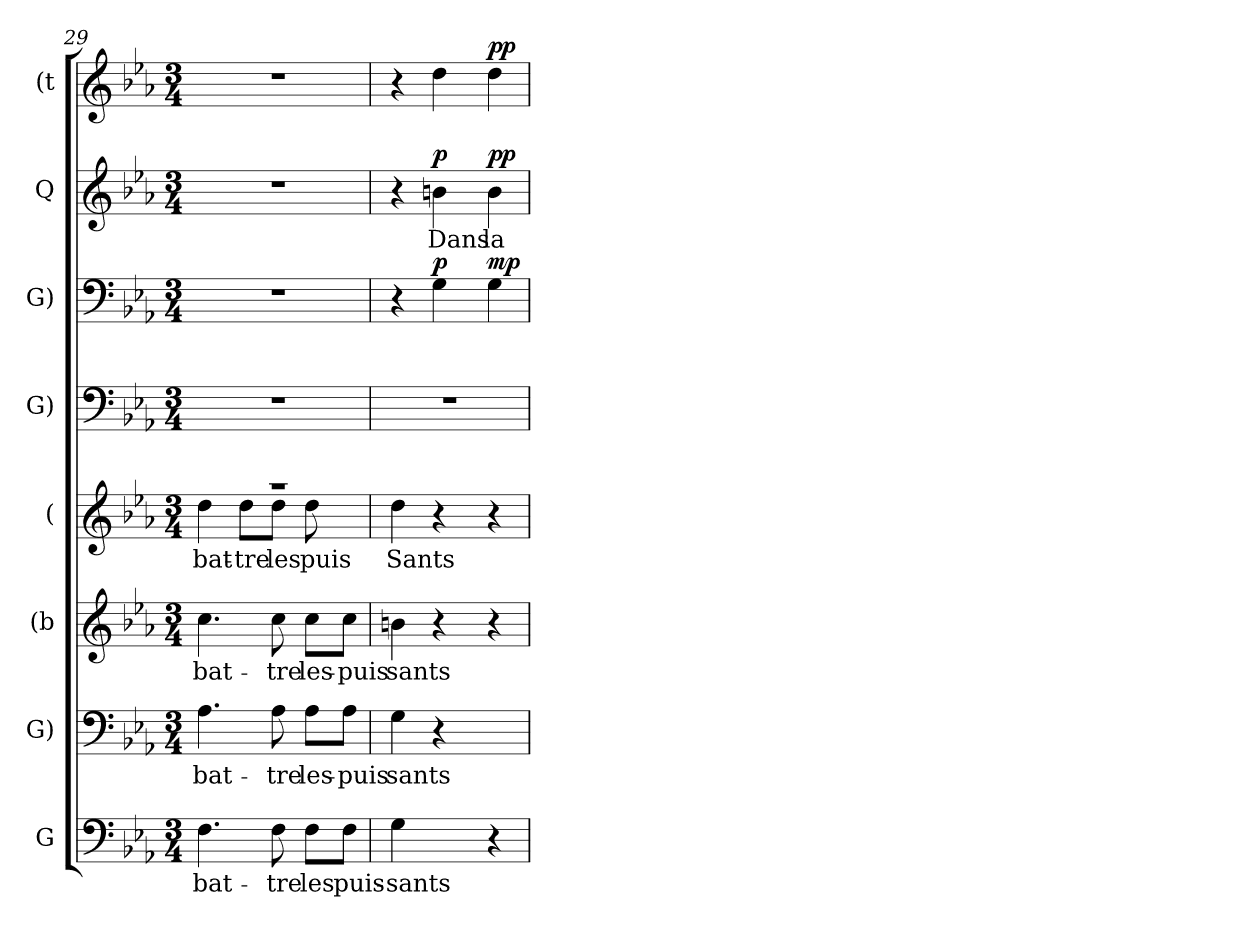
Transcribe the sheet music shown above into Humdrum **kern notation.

**kern	**text	**kern	**text	**kern	**text	**kern	**text	**kern	**kern	**dynam	**kern	**text	**dynam	**kern	**dynam
*part8	*part8	*part7	*part7	*part6	*part6	*part5	*part5	*part4	*part3	*part3	*part2	*part2	*part2	*part1	*part1
*staff8	*staff8	*staff7	*staff7	*staff6	*staff6	*staff5	*staff5	*staff4	*staff3	*staff3	*staff2	*staff2	*staff2	*staff1	*staff1
*I"G	*	*I"G)	*	*I"(b	*	*I"(	*	*I"G)	*I"G)	*	*I"Q	*	*	*I"(t	*
*clefF4	*	*clefF4	*	*clefG2	*	*clefG2	*	*clefF4	*clefF4	*	*clefG2	*	*	*clefG2	*
*k[b-e-a-]	*	*k[b-e-a-]	*	*k[b-e-a-]	*	*k[b-e-a-]	*	*k[b-e-a-]	*k[b-e-a-]	*	*k[b-e-a-]	*	*	*k[b-e-a-]	*
*M3/4	*	*M3/4	*	*M3/4	*	*M3/4	*	*M3/4	*M3/4	*	*M3/4	*	*	*M3/4	*
=29	=29	=29	=29	=29	=29	=29	=29	=29	=29	=29	=29	=29	=29	=29	=29
*	*	*	*	*	*	*^	*	*	*	*	*	*	*	*	*
4.Fi\	bat-	4.A-i\	bat-	4.cci\	bat-	2.r	4ddj\	bat-	2.r	2.r	.	2.r	.	.	2.r	.
.	.	.	.	.	.	.	8ddj\L	tre	.	.	.	.	.	.	.	.
8Fi\	tre	8A-i\	tre	8cci\	tre	.	8ddj\J	les	.	.	.	.	.	.	.	.
8Fi\L	les	8A-i\L	les-	8cci\L	les-	.	8ddj\	puis	.	.	.	.	.	.	.	.
8Fi\J	puis-	8A-i\J	puis	8cci\J	puis	.	8ryy	.	.	.	.	.	.	.	.	.
*	*	*	*	*	*	*v	*v	*	*	*	*	*	*	*	*	*
=30	=30	=30	=30	=30	=30	=30	=30	=30	=30	=30	=30	=30	=30	=30	=30
4Gi\	sants	4Gi\	sants	4bni\	sants	4ddi\	Sants	2.r	4r	.	4r	.	.	4r	.
!	!	!	!	!	!	!	!	!	!	!LO:DY:a	!	!	!LO:DY:a	!	!
4ryy	.	4r	.	4r	.	4r	.	.	4Gi\	p	4bni\	Dans	p	4ddi\	.
!	!	!	!	!	!	!	!	!	!	!LO:DY:a	!	!	!LO:DY:a	!	!LO:DY:a
4r	.	4ryy	.	4r	.	4r	.	.	4Gi\	mp	4bi\	la	pp	4ddi\	pp
=	=	=	=	=	=	=	=	=	=	=	=	=	=	=	=
*-	*-	*-	*-	*-	*-	*-	*-	*-	*-	*-	*-	*-	*-	*-	*-
